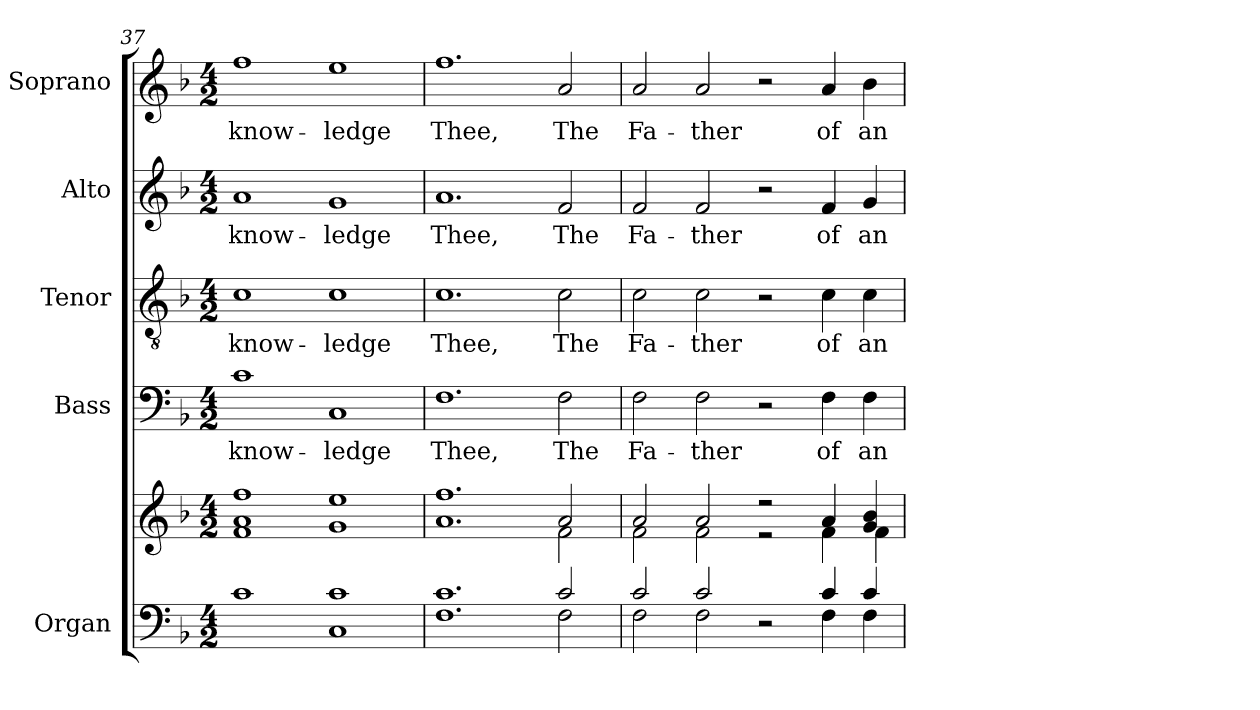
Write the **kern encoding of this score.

**kern	**kern	**kern	**text	**kern	**text	**kern	**text	**kern	**text
*part5	*part5	*part4	*part4	*part3	*part3	*part2	*part2	*part1	*part1
*staff6	*staff5	*staff4	*staff4	*staff3	*staff3	*staff2	*staff2	*staff1	*staff1
*I"Organ	*	*I"Bass	*	*I"Tenor	*	*I"Alto	*	*I"Soprano	*
*I'Org.	*	*I'B.	*	*I'T.	*	*I'A.	*	*I'S.	*
*clefF4	*clefG2	*clefF4	*	*clefGv2	*	*clefG2	*	*clefG2	*
*	*	*	*	*ITrd7c12	*	*	*	*	*
*k[b-]	*k[b-]	*k[b-]	*	*k[b-]	*	*k[b-]	*	*k[b-]	*
*F:	*F:	*F:	*	*F:	*	*F:	*	*F:	*
*M4/2	*M4/2	*M4/2	*	*M4/2	*	*M4/2	*	*M4/2	*
=37	=37	=37	=37	=37	=37	=37	=37	=37	=37
!	!	!	!LO:LY:b:color=#000000	!	!	!	!	!	!
!	!	!	!	!	!LO:LY:b:color=#000000	!	!	!	!
!	!	!	!	!	!	!	!LO:LY:b:color=#000000	!	!
!	!	!	!	!	!	!	!	!	!LO:LY:b:color=#000000
1ci	1fi 1ai 1ffi	1ci	-know-	1Ci	-know-	1ai	-know-	1ffi	-know-
!	!	!	!LO:LY:b:color=#000000	!	!	!	!	!	!
!	!	!	!	!	!LO:LY:b:color=#000000	!	!	!	!
!	!	!	!	!	!	!	!LO:LY:b:color=#000000	!	!
!	!	!	!	!	!	!	!	!	!LO:LY:b:color=#000000
1Ci 1ci	1gi 1eei	1Ci	-ledge	1Ci	-ledge	1gi	-ledge	1eei	-ledge
=38	=38	=38	=38	=38	=38	=38	=38	=38	=38
*^	*^	*	*	*	*	*	*	*	*
!	!	!	!	!	!LO:LY:b:color=#000000	!	!	!	!	!	!
!	!	!	!	!	!	!	!LO:LY:b:color=#000000	!	!	!	!
!	!	!	!	!	!	!	!	!	!LO:LY:b:color=#000000	!	!
!	!	!	!	!	!	!	!	!	!	!	!LO:LY:b:color=#000000
1.Fi 1.ci	1.ryy	1.ai 1.ffi	1.ryy	1.Fi	Thee,	1.Ci	Thee,	1.ai	Thee,	1.ffi	Thee,
!	!	!	!	!	!LO:LY:b:color=#000000	!	!	!	!	!	!
!	!	!	!	!	!	!	!LO:LY:b:color=#000000	!	!	!	!
!	!	!	!	!	!	!	!	!	!LO:LY:b:color=#000000	!	!
!	!	!	!	!	!	!	!	!	!	!	!LO:LY:b:color=#000000
2ci/	2Fi\	2ai/	2fi\	2Fi\	The	2Ci\	The	2fi/	The	2ai/	The
!!LO:LB:g=z
=39	=39	=39	=39	=39	=39	=39	=39	=39	=39	=39	=39
!	!	!	!	!	!LO:LY:b:color=#000000	!	!	!	!	!	!
!	!	!	!	!	!	!	!LO:LY:b:color=#000000	!	!	!	!
!	!	!	!	!	!	!	!	!	!LO:LY:b:color=#000000	!	!
!	!	!	!	!	!	!	!	!	!	!	!LO:LY:b:color=#000000
2ci/	2Fi\	2ai/	2fi\	2Fi\	Fa-	2Ci\	Fa-	2fi/	Fa-	2ai/	Fa-
!	!	!	!	!	!LO:LY:b:color=#000000	!	!	!	!	!	!
!	!	!	!	!	!	!	!LO:LY:b:color=#000000	!	!	!	!
!	!	!	!	!	!	!	!	!	!LO:LY:b:color=#000000	!	!
!	!	!	!	!	!	!	!	!	!	!	!LO:LY:b:color=#000000
2ci/	2Fi\	2ai/	2fi\	2Fi\	-ther	2Ci\	-ther	2fi/	-ther	2ai/	-ther
2ryy	2r	2r	2r	2r	.	2r	.	2r	.	2r	.
!	!	!	!	!	!LO:LY:b:color=#000000	!	!	!	!	!	!
!	!	!	!	!	!	!	!LO:LY:b:color=#000000	!	!	!	!
!	!	!	!	!	!	!	!	!	!LO:LY:b:color=#000000	!	!
!	!	!	!	!	!	!	!	!	!	!	!LO:LY:b:color=#000000
4ci/	4Fi\	4ai/	4fi\	4Fi\	of	4Ci\	of	4fi/	of	4ai/	of
!	!	!	!	!	!LO:LY:b:color=#000000	!	!	!	!	!	!
!	!	!	!	!	!	!	!LO:LY:b:color=#000000	!	!	!	!
!	!	!	!	!	!	!	!	!	!LO:LY:b:color=#000000	!	!
!	!	!	!	!	!	!	!	!	!	!	!LO:LY:b:color=#000000
4ci/	4Fi\	4gi/ 4b-i	4fi\	4Fi\	an	4Ci\	an	4gi/	an	4b-i\	an
*v	*v	*	*	*	*	*	*	*	*	*	*
*	*v	*v	*	*	*	*	*	*	*	*
=	=	=	=	=	=	=	=	=	=
*-	*-	*-	*-	*-	*-	*-	*-	*-	*-
